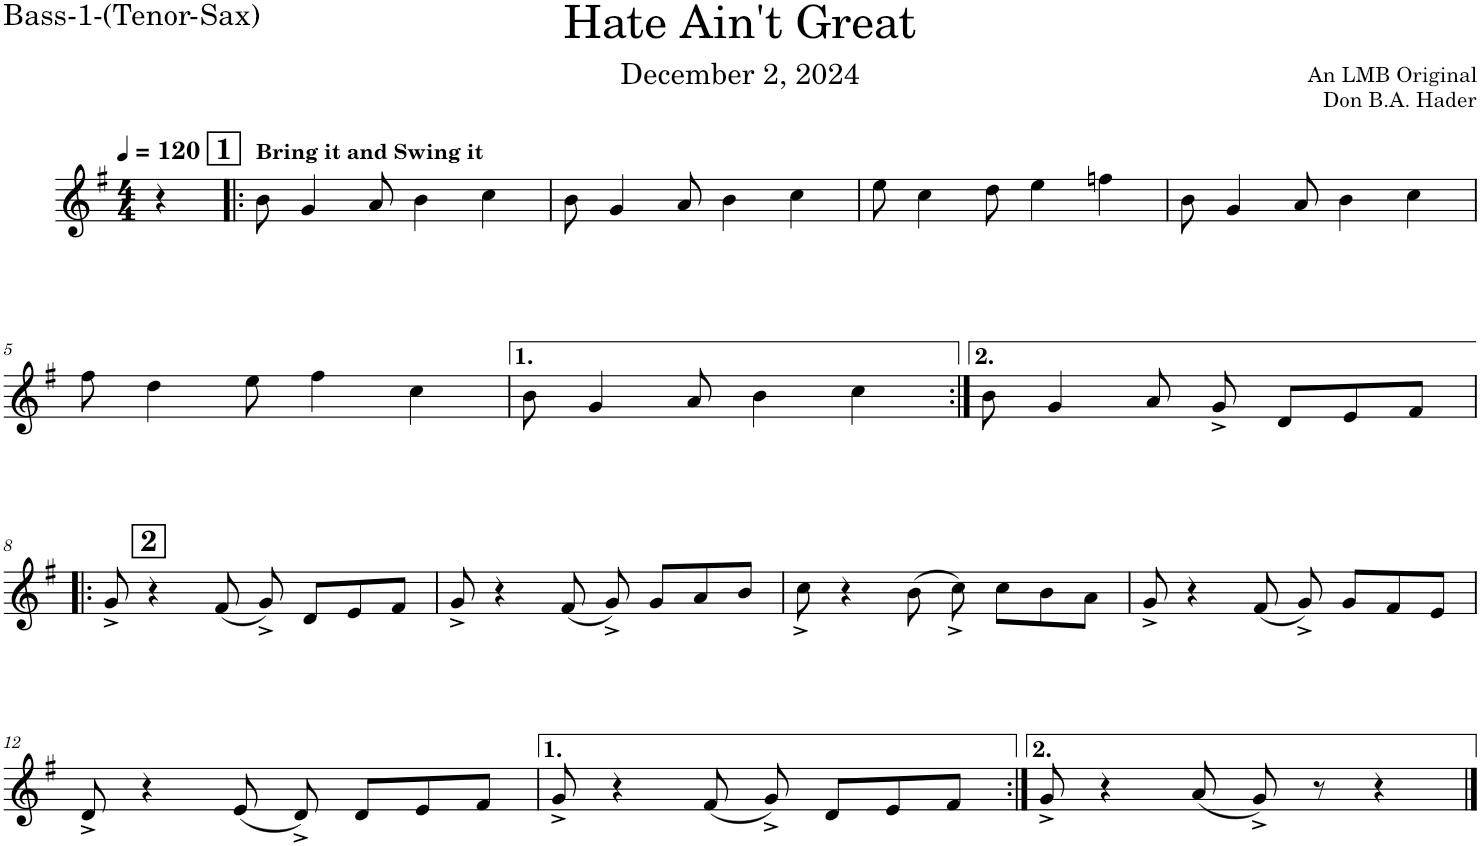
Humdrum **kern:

**kern
*part1
*staff1
*I"Bass 1 - Tenor Sax
*I'T. Sax. 3
*clefG2
*Trd8c14
*k[f#]
*M4/4
=
4r
=1!|:
8b\
4g/
8a/
4b\
4cc\
=2
8b\
4g/
8a/
4b\
4cc\
=3
8ee\
4cc\
8dd\
4ee\
4ffn\
=4
8b\
4g/
8a/
4b\
4cc\
!!LO:LB:g=z
=5
8ff#\
4dd\
8ee\
4ff#\
4cc\
=6
8b\
4g/
8a/
4b\
4cc\
=7:|!
8b\
4g/
8a/
8g^/
8d/L
8e/
8f#/J
!!LO:LB:g=z
=8!|:
8g^</
4r
(8f#/
8g^</)
8d/L
8e/
8f#/J
=9
8g^/
4r
(8f#/
8g^</)
8g/L
8a/
8b/J
=10
8cc^<\
4r
(8b\
8cc^<\)
8cc\L
8b\
8a\J
=11
8g^/
4r
(8f#/
8g^</)
8g/L
8f#/
8e/J
!!LO:LB:g=z
=12
8d^/
4r
(8e/
8d^</)
8d/L
8e/
8f#/J
=13
8g^/
4r
(8f#/
8g^</)
8d/L
8e/
8f#/J
=14:|!
8g^/
4r
(8a/
8g^</)
8r
4r
==
*-
